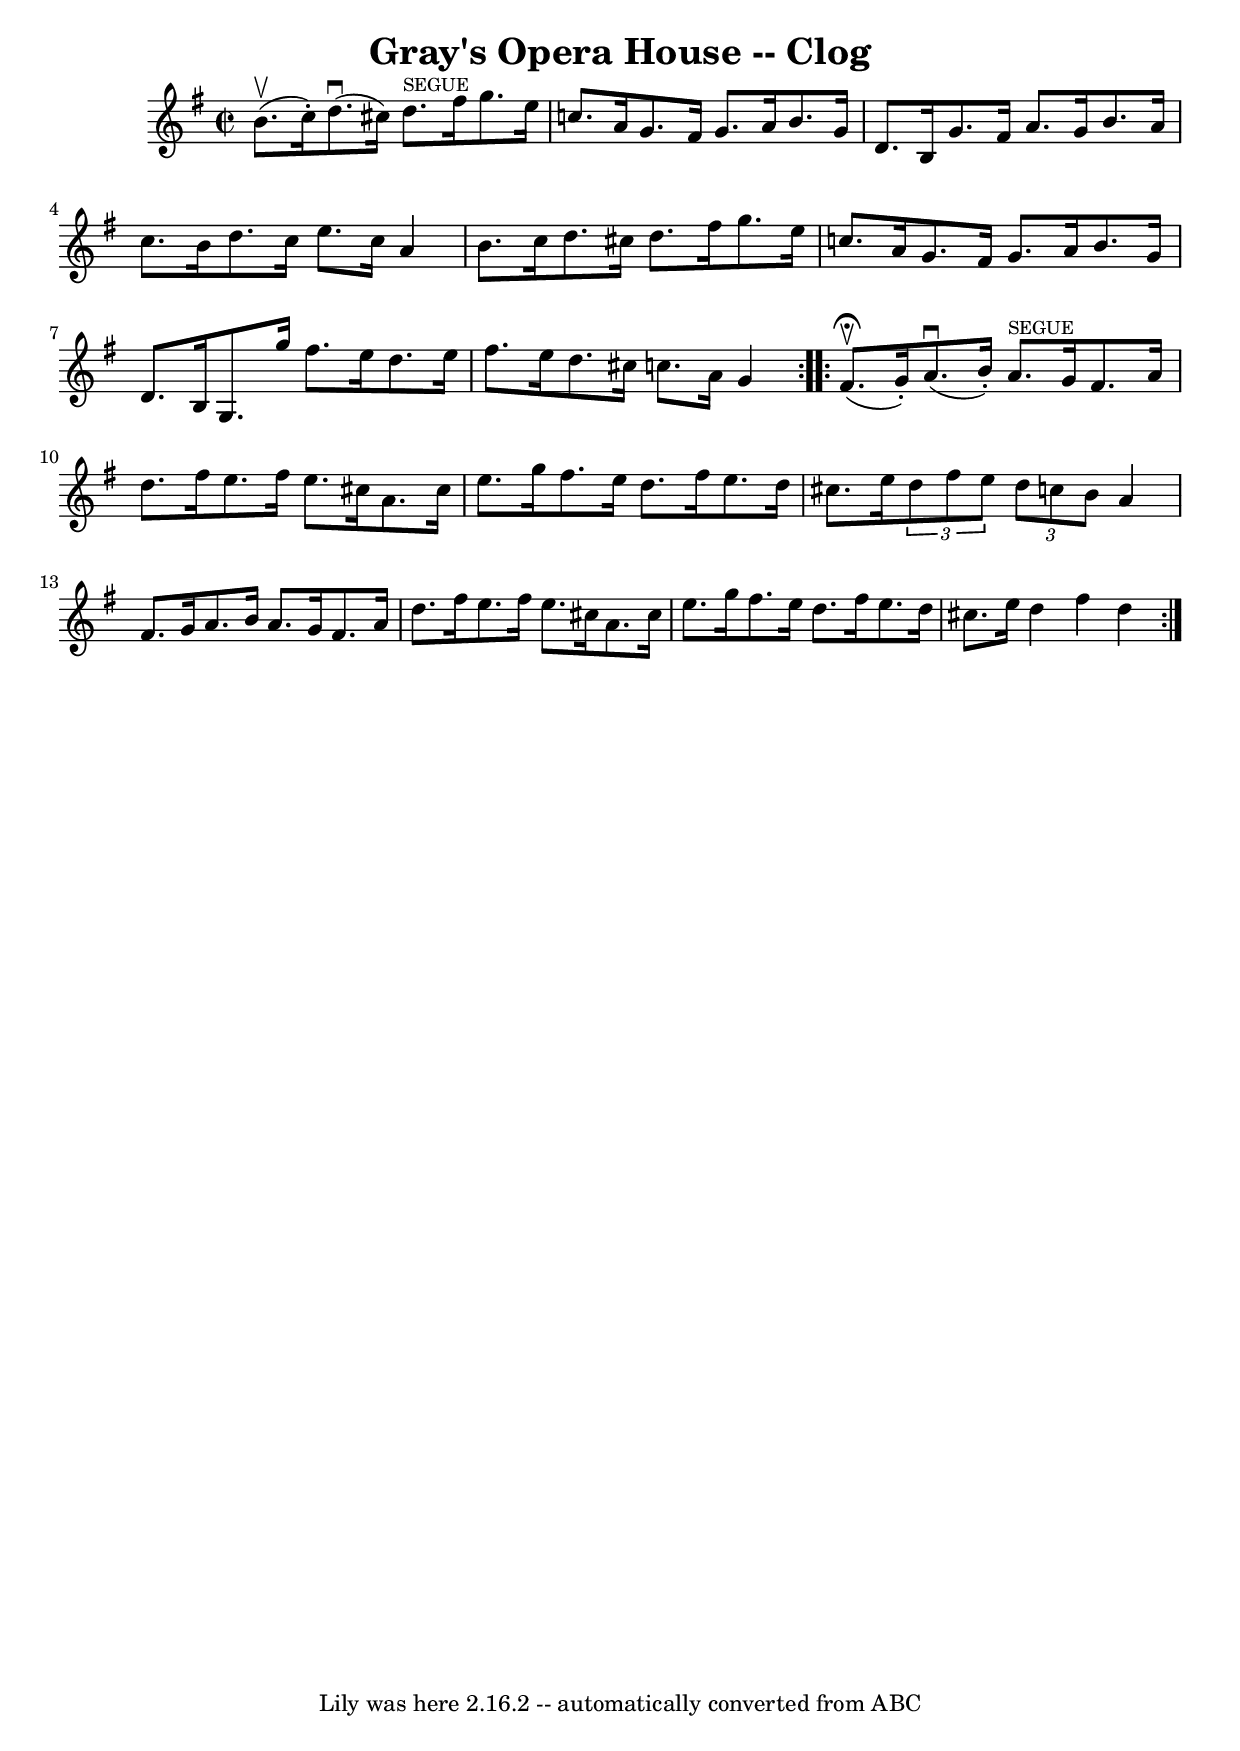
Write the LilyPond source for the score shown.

\version "2.16.2"
\include "Mammoth.ily"
\header {
	%% book = "Ryan's Mammoth Collection"
	crossRefNumber = "1"
	footnotes = "\\\\159 949"
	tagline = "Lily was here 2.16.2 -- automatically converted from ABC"
	title = "Gray's Opera House -- Clog"
}
voicedefault =  {


\repeat volta 2 {
\override Staff.TimeSignature #'style = #'C
 \time 2/2 
\key g \major b'8.^\upbow(c''16 -.) |
 d''8. 
^\downbow(cis''16) d''8.^\segue fis''16 g''8. e''16 c''!8. 
 a'16    |
 g'8. fis'16 g'8. a'16 b'8. g'16 d'8.    
b16    |
 g'8. fis'16 a'8. g'16 b'8. a'16 c''8.    
b'16    |
 d''8. c''16 e''8. c''16 a'4 b'8. c''16    
|
 d''8. cis''16 d''8. fis''16 g''8. e''16 c''!8.   
 a'16    |
 g'8. fis'16 g'8. a'16 b'8. g'16 d'8.    
b16    |
 g8. g''16 fis''8. e''16 d''8. e''16 fis''8. 
 e''16    |
 d''8. cis''16 c''!8. a'16 g'4    }     
\repeat volta 2 { fis'8.^\fermata^\upbow(g'16 -.) |
 a'8. 
^\downbow(b'16 -.) a'8.^\segue g'16 fis'8. a'16 d''8.    
fis''16    |
 e''8. fis''16 e''8. cis''16 a'8. cis''16   
 e''8. g''16    |
 fis''8. e''16 d''8. fis''16 e''8.   
 d''16 cis''8. e''16    |
   \times 2/3 { d''8 fis''8 e''8  
}   \times 2/3 { d''8 c''8 b'8  } a'4 fis'8. g'16    |
   
 a'8. b'16 a'8. g'16 fis'8. a'16 d''8. fis''16    
|
 e''8. fis''16 e''8. cis''16 a'8. cis''16 e''8.    
g''16    |
 fis''8. e''16 d''8. fis''16 e''8. d''16    
cis''8. e''16    |
 d''4 fis''4 d''4  }   
}

\score{
    <<

	\context Staff="default"
	{
	    \voicedefault 
	}

    >>
	\layout {
	}
	\midi {}
}
